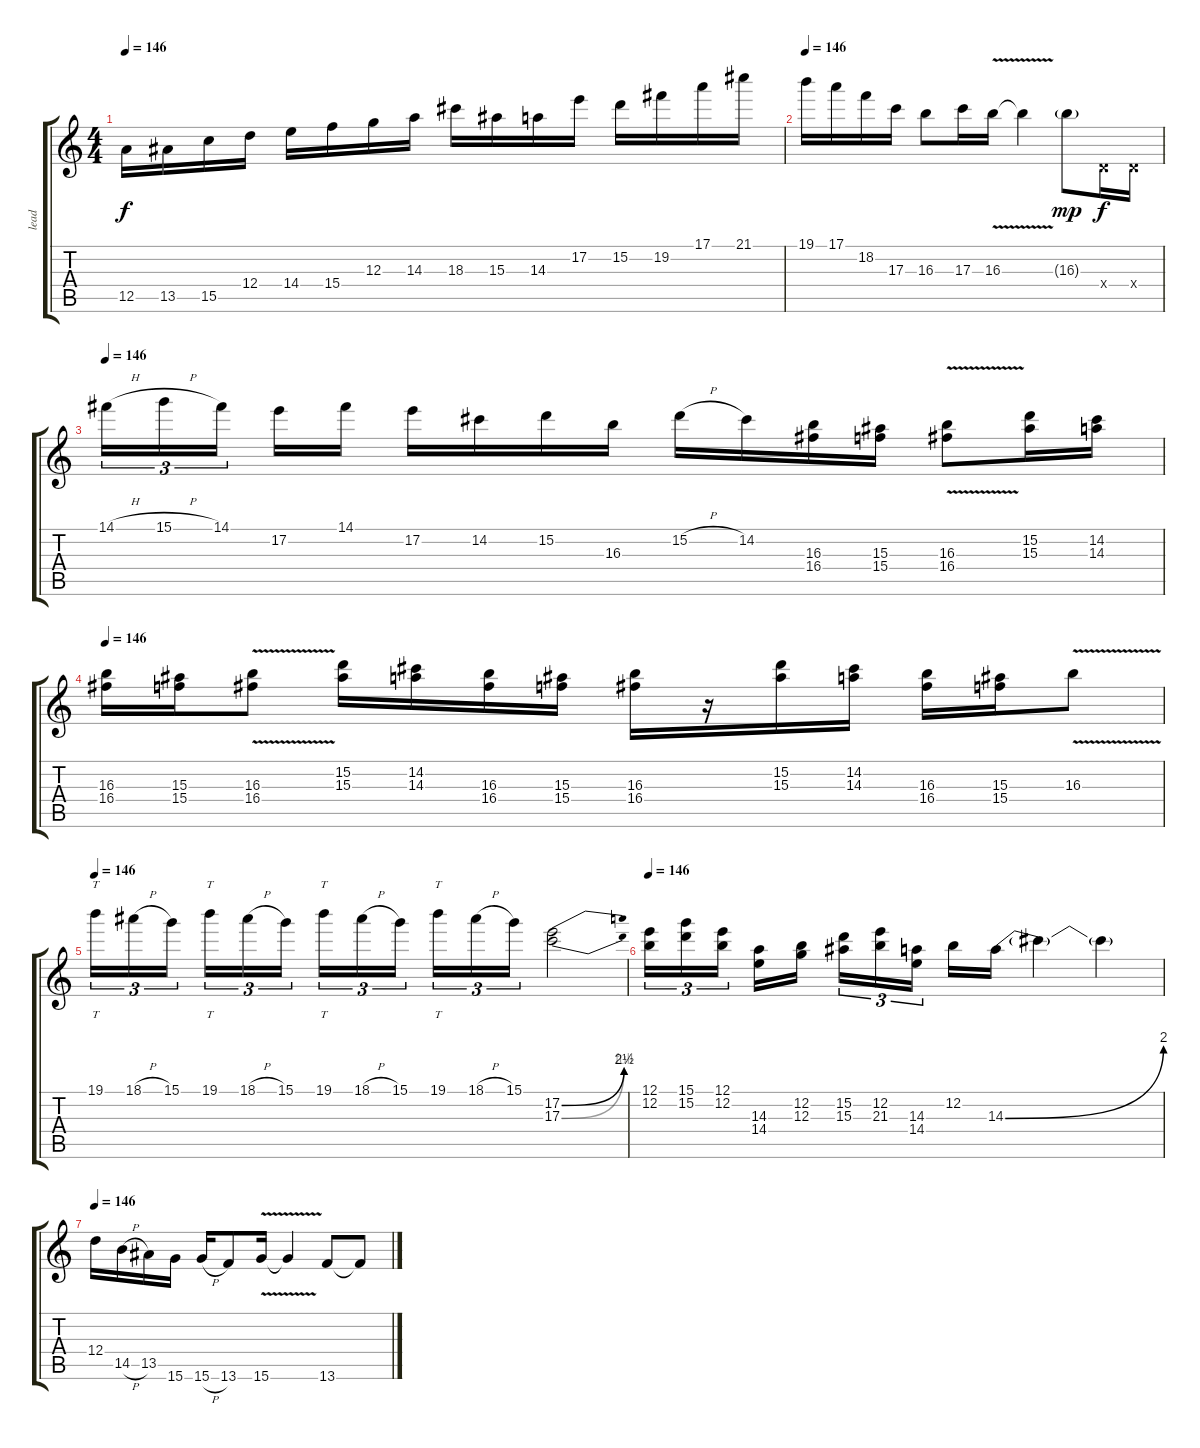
\track ("lead" "lead") {instrument overdrivenguitar}
\staff {score tabs}
\tuning (E4 B3 G3 D3 A2 E2) {hide}
\ts (4 4)
\tempo 146
\clef g2
\ks c
12.5.16{dy f} 13.5.16 15.5.16 12.4.16 14.4.16 15.4.16 12.3.16 14.3.16 18.3.16 15.3.16 14.3.16 17.2.16 15.2.16 19.2.16 17.1.16 21.1.16 |
\tempo 146
19.1.16 17.1.16 18.2.16 17.3.16 16.3.8 17.3.16 16.3{v}.16 16.3{t}.4 16.3{g}.8{dy mp} 0.4{x}.16{dy f} 0.4{x}.16 |
\tempo 146
14.1{h}.16{tu (3 2)} 15.1{h}.16{tu (3 2)} 14.1.16{tu (3 2)} 17.2.16 14.1.16 17.2.16 14.2.16 15.2.16 16.3.16 15.2{h}.16 14.2.16 (16.3 16.4).16 (15.3 15.4).16 (16.3{v} 16.4{v}).8 (15.2 15.3).16 (14.2 14.3).16 |
\tempo 146
(16.3 16.4).16 (15.3 15.4).16 (16.3{v} 16.4{v}).8 (15.2 15.3).16 (14.2 14.3).16 (16.3 16.4).16 (15.3 15.4).16 (16.3 16.4).16 r.16 (15.2 15.3).16 (14.2 14.3).16 (16.3 16.4).16 (15.3 15.4).16 16.3{v}.8 |
\tempo 146
19.1.16{tt tu (3 2)} 18.1{h}.16{tu (3 2)} 15.1.16{tu (3 2)} 19.1.16{tt tu (3 2)} 18.1{h}.16{tu (3 2)} 15.1.16{tu (3 2)} 19.1.16{tt tu (3 2)} 18.1{h}.16{tu (3 2)} 15.1.16{tu (3 2)} 19.1.16{tt tu (3 2)} 18.1{h}.16{tu (3 2)} 15.1.16{tu (3 2)} (17.2{be (bend 0 0 60 10)} 17.3{be (bend 0 0 60 4)}).2 |
\tempo 146
(12.1 12.2).16{tu (3 2)} (15.1 15.2).16{tu (3 2)} (12.1 12.2).16{tu (3 2)} (14.3 14.4).16 (12.2 12.3).16 (15.2 15.3).16{tu (3 2)} (12.2 21.3).16{tu (3 2)} (14.3 14.4).16{tu (3 2)} 12.2.16 14.3{be (bend 0 0 60 8)}.16 14.3{t}.4 14.3{t}.4 |
\tempo 146
12.4.16 14.5{h}.16 13.5.16 15.6.16 15.6{h}.16 13.6.8 15.6{v}.16 15.6{t}.4 13.6.8 13.6{t}.8
